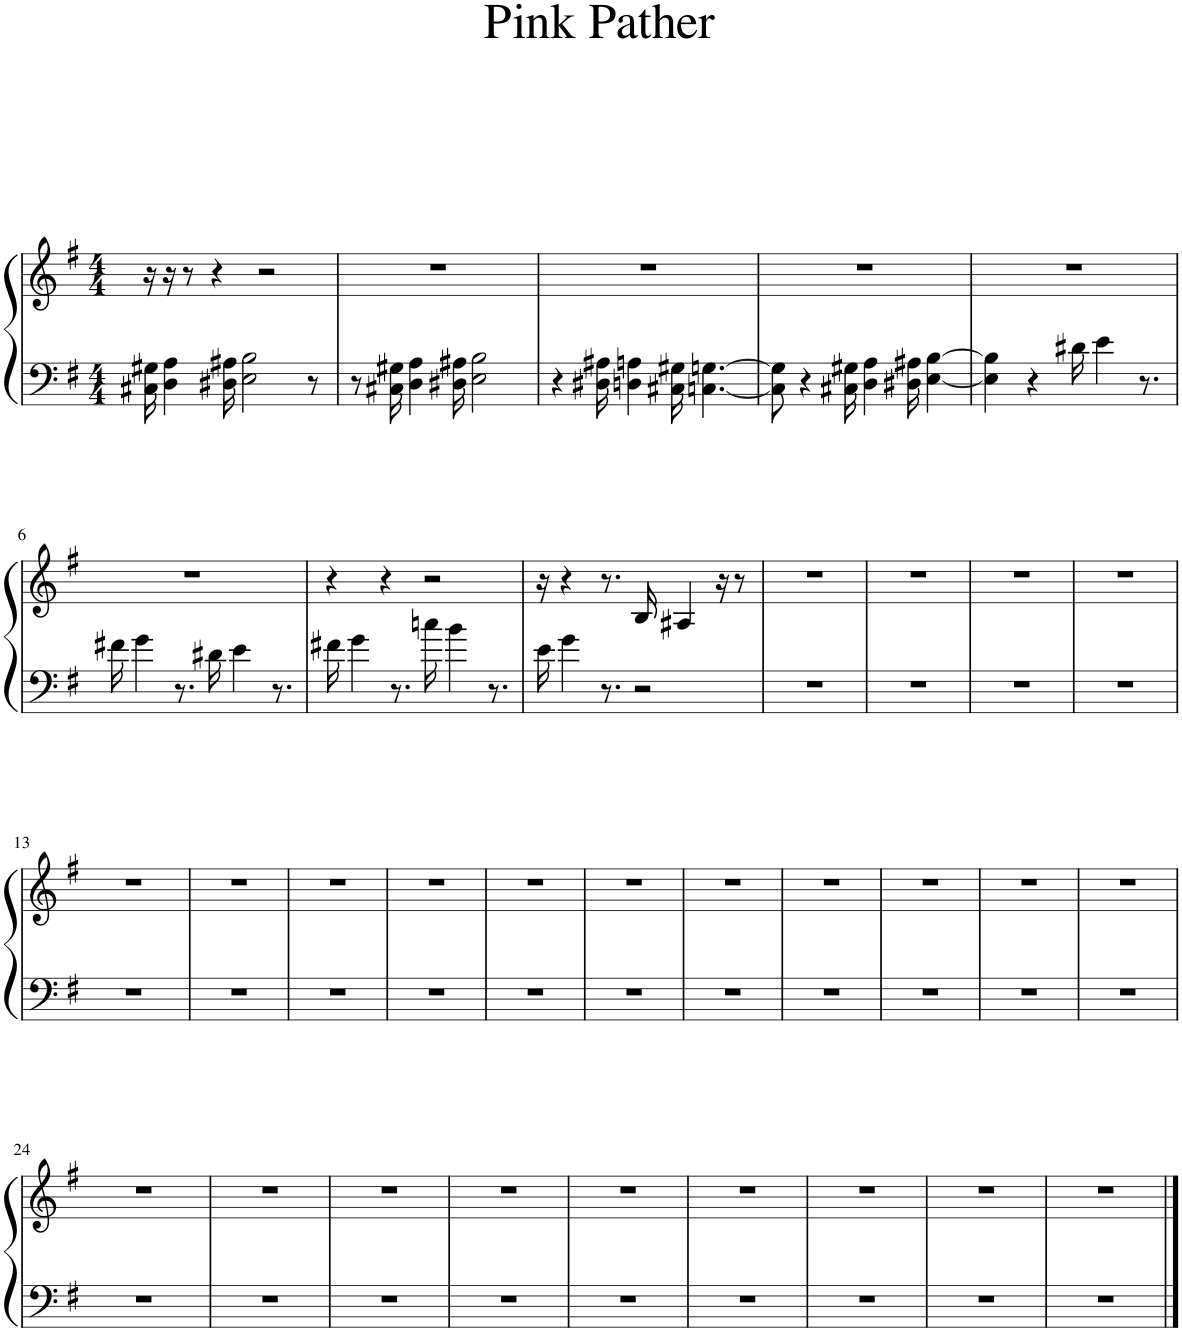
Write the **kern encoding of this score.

**kern	**kern
*part1	*part1
*staff2	*staff1
*I"Piano	*
*I'Pno.	*
*clefF4	*clefG2
*k[f#]	*k[f#]
*M4/4	*M4/4
=1	=1
16C#X\ 16G#X\	16r
4D\ 4A\	16r
.	8r
.	4r
16D#X\ 16A#X\	.
2E\ 2B\	.
.	2r
8r	.
=2	=2
8r	1r
16C#X\ 16G#X\	.
4D\ 4A\	.
16D#X\ 16A#X\	.
2E\ 2B\	.
=3	=3
4r	1r
16D#X\ 16A#X\	.
4Dn\ 4An\	.
16C#X\ 16G#X\	.
[4.Cn\ [4.Gn\	.
=4	=4
8C\] 8G\]	1r
4r	.
16C#X\ 16G#X\	.
4D\ 4A\	.
16D#X\ 16A#X\	.
[4E\ [4B\	.
=5	=5
4E\] 4B\]	1r
4r	.
16d#X\	.
4e\	.
8.r	.
!!LO:LB:g=z
=6	=6
16f#X\	1r
4g\	.
8.r	.
16d#X\	.
4e\	.
8.r	.
=7	=7
16f#X\	4r
4g\	.
.	4r
8.r	.
16ccn\	2r
4b\	.
8.r	.
=8	=8
16e\	16r
4g\	4r
8.r	8.r
2r	16B/
.	4A#X/
.	16r
.	8r
=9	=9
1r	1r
=10	=10
1r	1r
=11	=11
1r	1r
=12	=12
1r	1r
!!LO:LB:g=z
=13	=13
1r	1r
=14	=14
1r	1r
=15	=15
1r	1r
=16	=16
1r	1r
=17	=17
1r	1r
=18	=18
1r	1r
=19	=19
1r	1r
=20	=20
1r	1r
=21	=21
1r	1r
=22	=22
1r	1r
=23	=23
1r	1r
!!LO:LB:g=z
=24	=24
1r	1r
=25	=25
1r	1r
=26	=26
1r	1r
=27	=27
1r	1r
=28	=28
1r	1r
=29	=29
1r	1r
=30	=30
1r	1r
=31	=31
1r	1r
=32	=32
1r	1r
==	==
*-	*-
